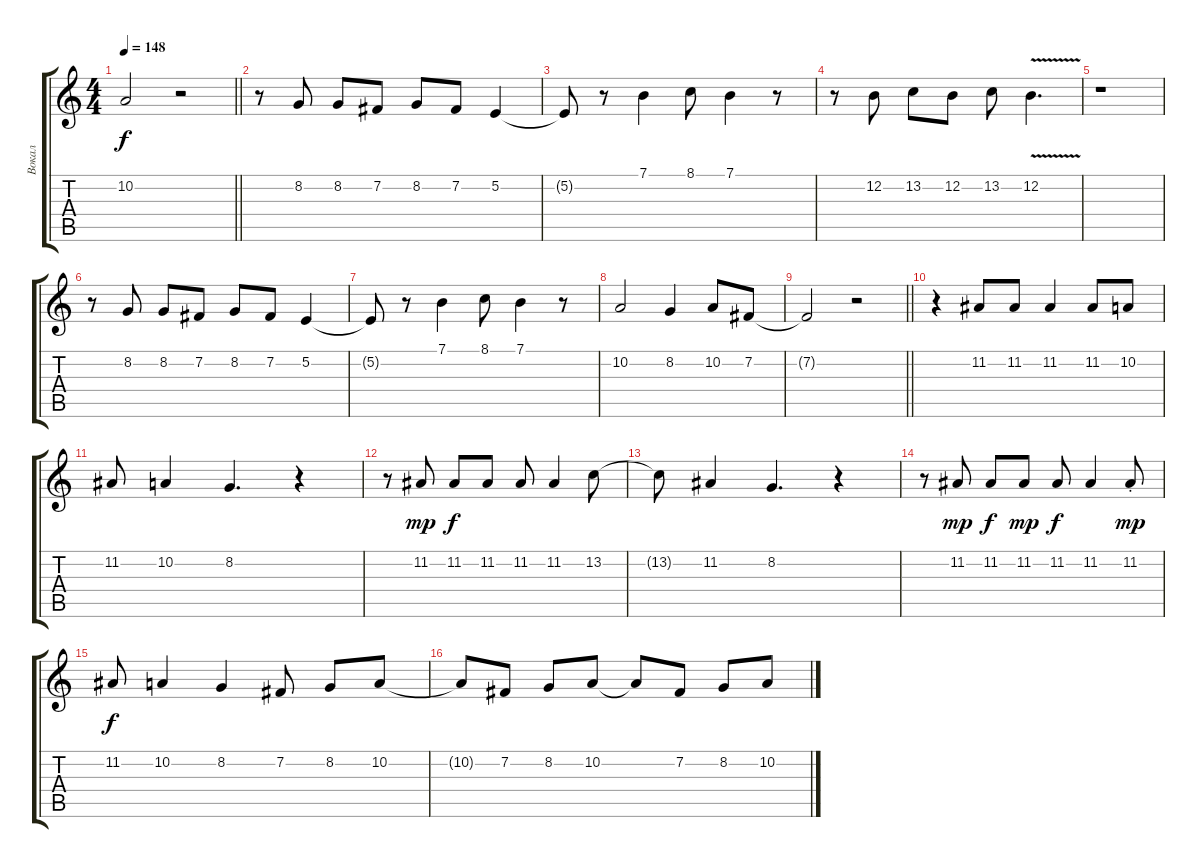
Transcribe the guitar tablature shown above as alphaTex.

\track ("Вокал" "Вокал") {instrument oboe}
\staff {score tabs}
\tuning (E4 B3 G3 D3 A2 E2) {hide}
\ts (4 4)
\tempo 148
\clef g2
\barLineRight lightlight
\ks c
10.2{t}.2{dy f} r.2 |
r.8 8.2.8 8.2.8 7.2.8 8.2.8 7.2.8 5.2.4 |
5.2{t}.8 r.8 7.1.4 8.1.8 7.1.4 r.8 |
r.8 12.2.8 13.2.8 12.2.8 13.2.8 12.2{v}.4{d} |
r.1 |
r.8 8.2.8 8.2.8 7.2.8 8.2.8 7.2.8 5.2.4 |
5.2{t}.8 r.8 7.1.4 8.1.8 7.1.4 r.8 |
10.2.2 8.2.4 10.2.8 7.2.8 |
\barLineRight lightlight
7.2{t}.2 r.2 |
r.4 11.2.8 11.2.8 11.2.4 11.2.8 10.2.8 |
11.2.8 10.2.4 8.2.4{d} r.4 |
r.8 11.2.8{dy mp} 11.2.8{dy f} 11.2.8 11.2.8 11.2.4 13.2.8 |
13.2{t}.8 11.2.4 8.2.4{d} r.4 |
r.8 11.2.8{dy mp} 11.2.8{dy f} 11.2.8{dy mp} 11.2.8{dy f} 11.2.4 11.2{st}.8{dy mp} |
11.2.8{dy f} 10.2.4 8.2.4 7.2.8 8.2.8 10.2.8 |
10.2{t}.8 7.2.8 8.2.8 10.2.8 10.2{t}.8 7.2.8 8.2.8 10.2.8
